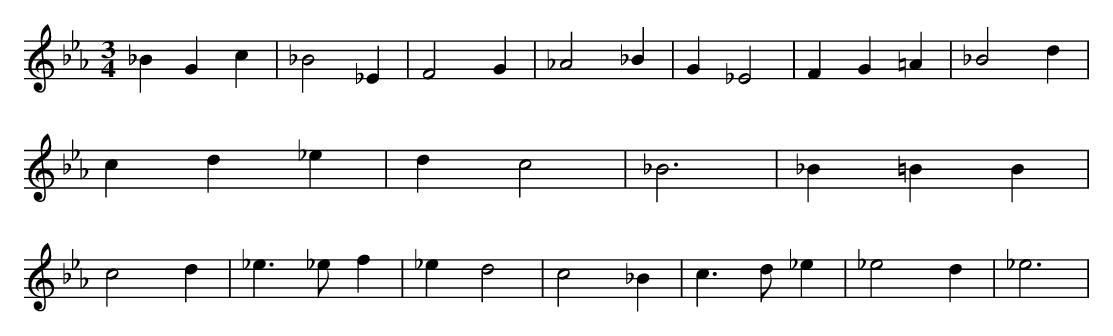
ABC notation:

X:1
M:3/4
L:1/8
K:Eb
_B2 G2 c2 | _B4 _E2 | F4 G2 | _A4 _B2 | G2 _E4 | F2 G2 =A2 | _B4 d2 | c2 d2 _e2 | d2 c4 | _B6 | _B2 =B2 B2 | c4 d2 | _e3 _e f2 | _e2 d4 | c4 _B2 | c3 d _e2 | _e4 d2 | _e6 |
